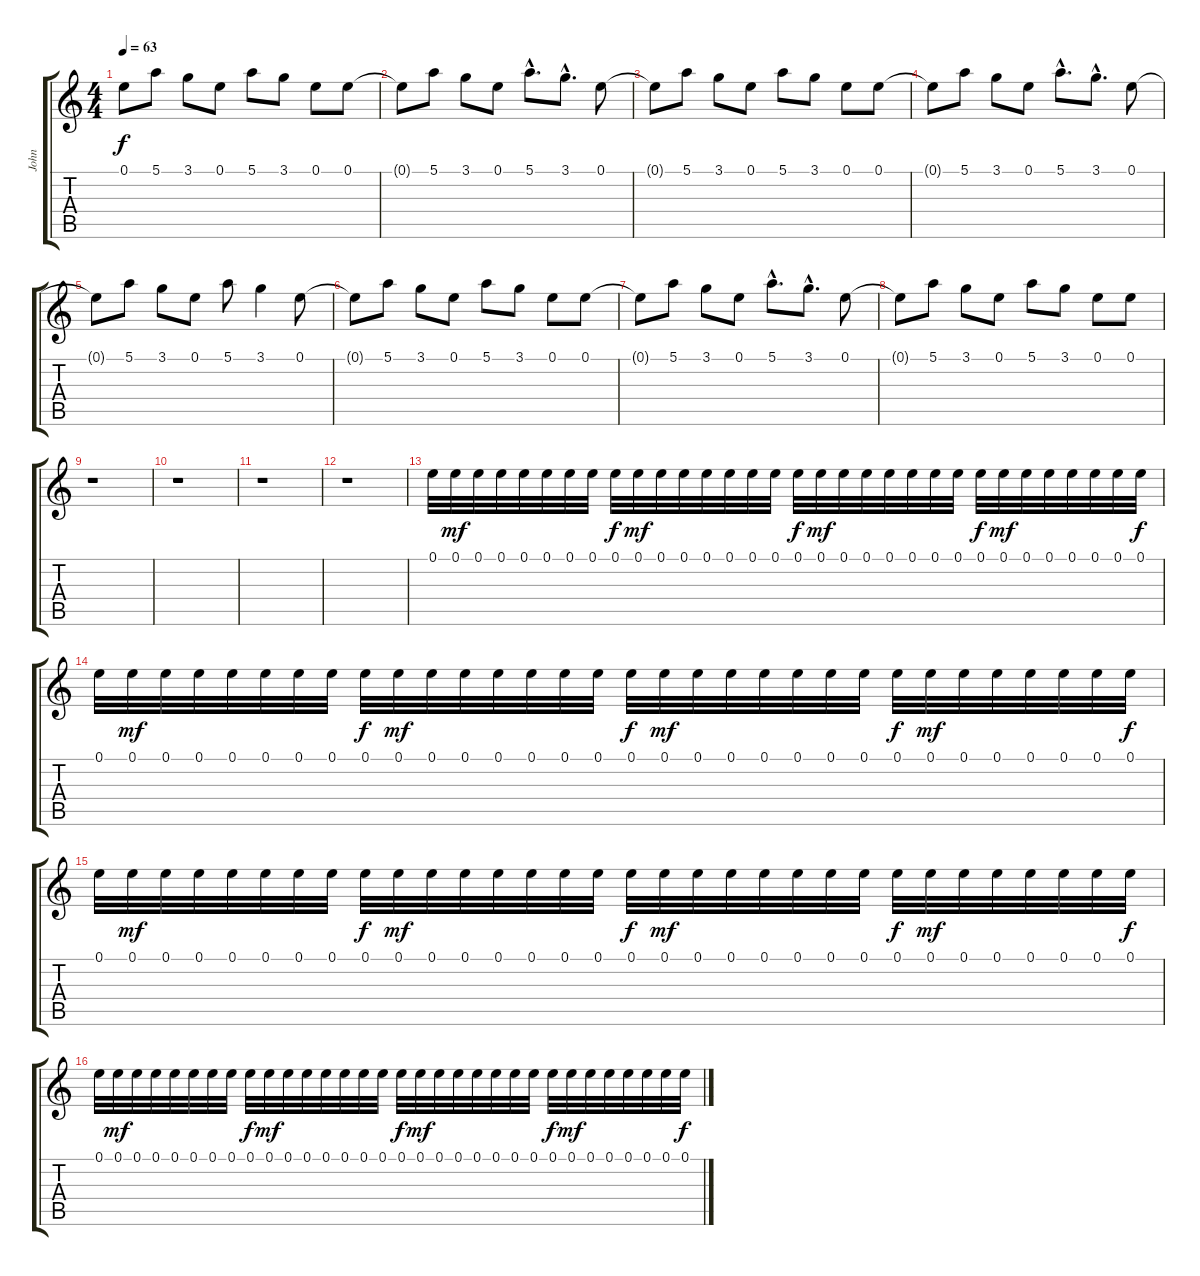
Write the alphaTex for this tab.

\track ("John" "John") {instrument electricguitarjazz}
\staff {score tabs}
\tuning (E4 B3 G3 D3 A2 E2) {hide}
\ts (4 4)
\tempo 63
\clef g2
\ks c
0.1.8{dy f volume 14 instrument overdrivenguitar} 5.1.8 3.1.8 0.1.8 5.1.8 3.1.8 0.1.8 0.1.8 |
0.1{t}.8 5.1.8 3.1.8 0.1.8 5.1{hac}.8{d} 3.1{hac}.8{d} 0.1.8 |
0.1{t}.8 5.1.8 3.1.8 0.1.8 5.1.8 3.1.8 0.1.8 0.1.8 |
0.1{t}.8 5.1.8 3.1.8 0.1.8 5.1{hac}.8{d} 3.1{hac}.8{d} 0.1.8 |
0.1{t}.8 5.1.8 3.1.8 0.1.8 5.1.8 3.1.4 0.1.8 |
0.1{t}.8 5.1.8 3.1.8 0.1.8 5.1.8 3.1.8 0.1.8 0.1.8 |
0.1{t}.8 5.1.8 3.1.8 0.1.8 5.1{hac}.8{d} 3.1{hac}.8{d} 0.1.8 |
0.1{t}.8 5.1.8 3.1.8 0.1.8 5.1.8 3.1.8 0.1.8 0.1.8 |
r.1 |
r.1 |
r.1 |
r.1 |
0.1.32{volume 8 instrument electricguitarjazz} 0.1.32{dy mf} 0.1.32 0.1.32 0.1.32 0.1.32 0.1.32 0.1.32 0.1.32{dy f} 0.1.32{dy mf} 0.1.32 0.1.32 0.1.32 0.1.32 0.1.32 0.1.32 0.1.32{dy f} 0.1.32{dy mf} 0.1.32 0.1.32 0.1.32 0.1.32 0.1.32 0.1.32 0.1.32{dy f} 0.1.32{dy mf} 0.1.32 0.1.32 0.1.32 0.1.32 0.1.32 0.1.32{dy f} |
0.1.32 0.1.32{dy mf} 0.1.32 0.1.32 0.1.32 0.1.32 0.1.32 0.1.32 0.1.32{dy f} 0.1.32{dy mf} 0.1.32 0.1.32 0.1.32 0.1.32 0.1.32 0.1.32 0.1.32{dy f} 0.1.32{dy mf} 0.1.32 0.1.32 0.1.32 0.1.32 0.1.32 0.1.32 0.1.32{dy f} 0.1.32{dy mf} 0.1.32 0.1.32 0.1.32 0.1.32 0.1.32 0.1.32{dy f} |
0.1.32 0.1.32{dy mf} 0.1.32 0.1.32 0.1.32 0.1.32 0.1.32 0.1.32 0.1.32{dy f} 0.1.32{dy mf} 0.1.32 0.1.32 0.1.32 0.1.32 0.1.32 0.1.32 0.1.32{dy f} 0.1.32{dy mf} 0.1.32 0.1.32 0.1.32 0.1.32 0.1.32 0.1.32 0.1.32{dy f} 0.1.32{dy mf} 0.1.32 0.1.32 0.1.32 0.1.32 0.1.32 0.1.32{dy f} |
0.1.32 0.1.32{dy mf} 0.1.32 0.1.32 0.1.32 0.1.32 0.1.32 0.1.32 0.1.32{dy f} 0.1.32{dy mf} 0.1.32 0.1.32 0.1.32 0.1.32 0.1.32 0.1.32 0.1.32{dy f} 0.1.32{dy mf} 0.1.32 0.1.32 0.1.32 0.1.32 0.1.32 0.1.32 0.1.32{dy f} 0.1.32{dy mf} 0.1.32 0.1.32 0.1.32 0.1.32 0.1.32 0.1.32{dy f}
